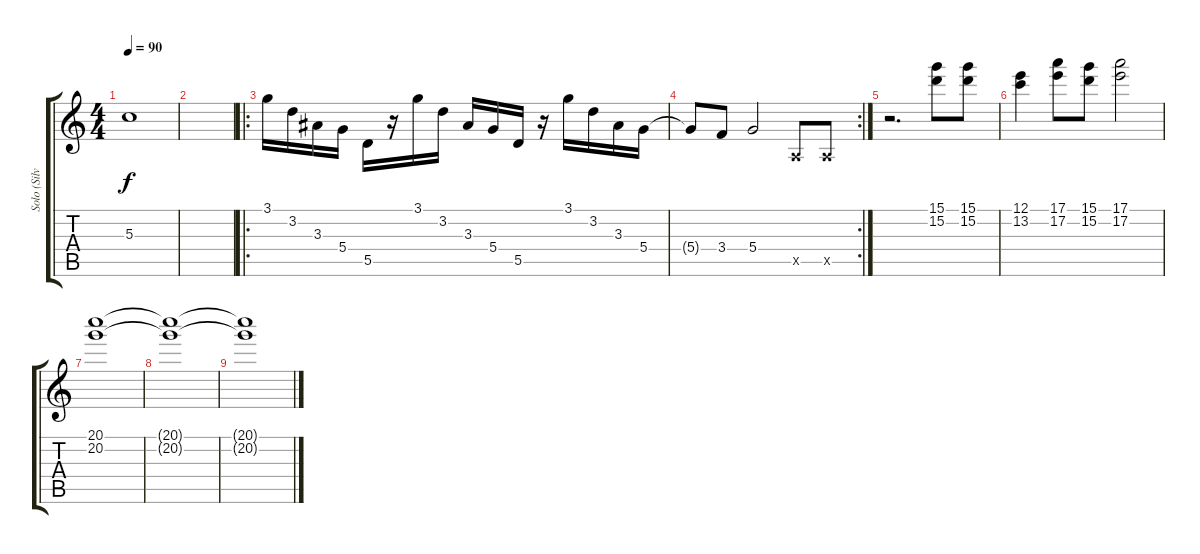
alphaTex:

\track ("Solo (Silver)" "Solo (Silv") {instrument distortionguitar}
\staff {score tabs}
\tuning (E4 B3 G3 D3 A2 E2) {hide}
\ts (4 4)
\tempo 90
\clef g2
\ks c
5.3{t}.1{dy f} |
|
\ro
3.1.16 3.2.16 3.3.16 5.4.16 5.5.16 r.16 3.1.16 3.2.16 3.3.16 5.4.16 5.5.16 r.16 3.1.16 3.2.16 3.3.16 5.4.16 |
\rc 2
5.4{t}.8 3.4.8 5.4.2 0.5{x}.8 0.5{x}.8 |
r.2{d} (15.1 15.2).8 (15.1 15.2).8 |
(12.1 13.2).4 (17.1 17.2).8 (15.1 15.2).8 (17.1 17.2).2 |
(20.1 20.2).1 |
(20.1{t} 20.2{t}).1{volume 2} |
(20.1{t} 20.2{t}).1
